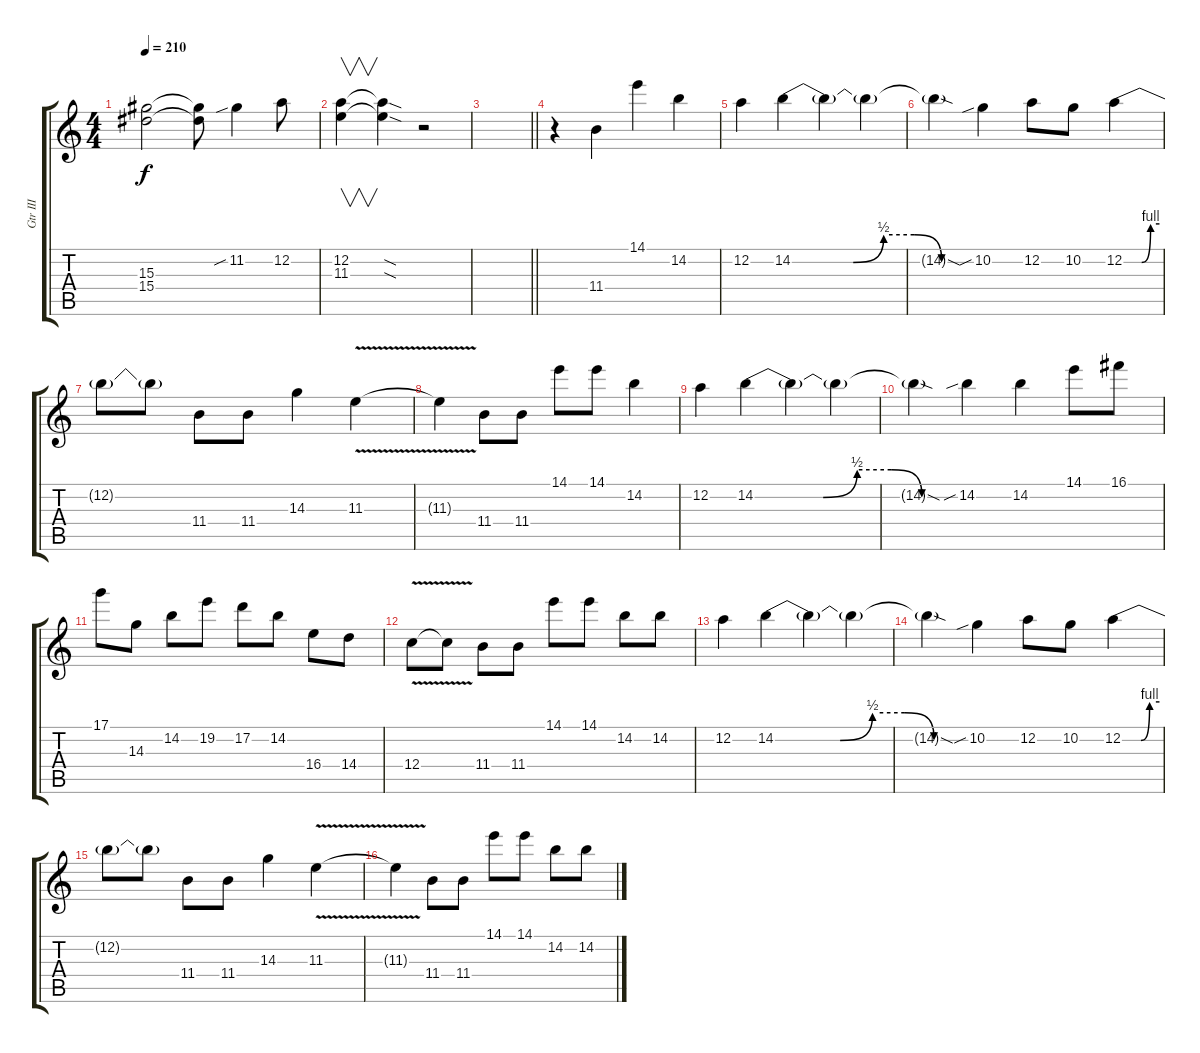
\track ("Gtr III" "Gtr III") {instrument distortionguitar}
\staff {score tabs}
\tuning (D4 A3 F3 C3 G2 D2) {hide}
\ts (4 4)
\tempo 210
\clef g2
\ks c
(15.3{t} 15.4{t}).2{dy f} (15.3{t} 15.4{t}).8 11.2{sib}.4 12.2.8 |
(12.2 11.3).4{v} (12.2{sod t} 11.3{sod t}).4 r.2 |
\barLineRight lightlight
|
r.4 11.4.4 14.1.4 14.2.4 |
12.2.4 14.2{be (custom 0 0 10 0 20 0 30 2 40 2 49 0 60 0)}.4 14.2{t}.4 14.2{t}.4 |
14.2{sod t}.4 10.2{sib}.4 12.2.8 10.2.8 12.2{be (custom 0 0 15 0 30 0 45 4 60 4)}.4 |
12.2{t}.8 12.2{t}.8 11.4.8 11.4.8 14.3.4 11.3{v}.4 |
11.3{t}.4 11.4.8 11.4.8 14.1.8 14.1.8 14.2.4 |
12.2.4 14.2{be (custom 0 0 10 0 20 0 30 2 40 2 49 0 60 0)}.4 14.2{t}.4 14.2{t}.4 |
14.2{sod t}.4 14.2{sib}.4 14.2.4 14.1.8 16.1.8 |
17.1.8 14.3.8 14.2.8 19.2.8 17.2.8 14.2.8 16.4.8 14.4.8 |
12.4{v}.8 12.4{t}.8 11.4.8 11.4.8 14.1.8 14.1.8 14.2.8 14.2.8 |
12.2.4 14.2{be (custom 0 0 10 0 20 0 30 2 40 2 49 0 60 0)}.4 14.2{t}.4 14.2{t}.4 |
14.2{sod t}.4 10.2{sib}.4 12.2.8 10.2.8 12.2{be (custom 0 0 30 0 44 4 60 4)}.4 |
12.2{t}.8 12.2{t}.8 11.4.8 11.4.8 14.3.4 11.3{v}.4 |
11.3{t}.4 11.4.8 11.4.8 14.1.8 14.1.8 14.2.8 14.2.8
